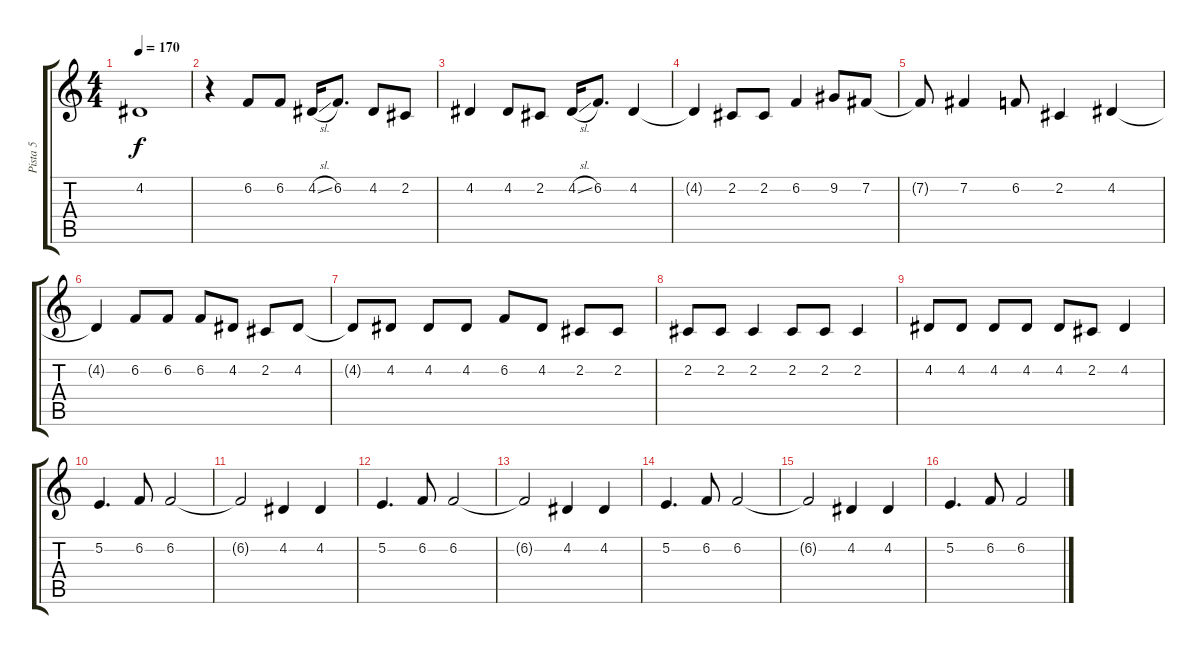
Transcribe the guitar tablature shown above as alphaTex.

\track ("Pista 5" "Pista 5") {instrument electricgrandpiano}
\staff {score tabs}
\tuning (E4 B3 G3 D3 A2 E2) {hide}
\ts (4 4)
\tempo 170
\clef g2
\ks c
4.2{t}.1{dy f} |
r.4 6.2.8 6.2.8 4.2{sl}.16 6.2.8{d} 4.2.8 2.2.8 |
4.2.4 4.2.8 2.2.8 4.2{sl}.16 6.2.8{d} 4.2.4 |
4.2{t}.4 2.2.8 2.2.8 6.2.4 9.2.8 7.2.8 |
7.2{t}.8 7.2.4 6.2.8 2.2.4 4.2.4 |
4.2{t}.4 6.2.8 6.2.8 6.2.8 4.2.8 2.2.8 4.2.8 |
4.2{t}.8 4.2.8 4.2.8 4.2.8 6.2.8 4.2.8 2.2.8 2.2.8 |
2.2.8 2.2.8 2.2.4 2.2.8 2.2.8 2.2.4 |
4.2.8 4.2.8 4.2.8 4.2.8 4.2.8 2.2.8 4.2.4 |
5.2.4{d} 6.2.8 6.2.2 |
6.2{t}.2 4.2.4 4.2.4 |
5.2.4{d} 6.2.8 6.2.2 |
6.2{t}.2 4.2.4 4.2.4 |
5.2.4{d} 6.2.8 6.2.2 |
6.2{t}.2 4.2.4 4.2.4 |
5.2.4{d} 6.2.8 6.2.2
